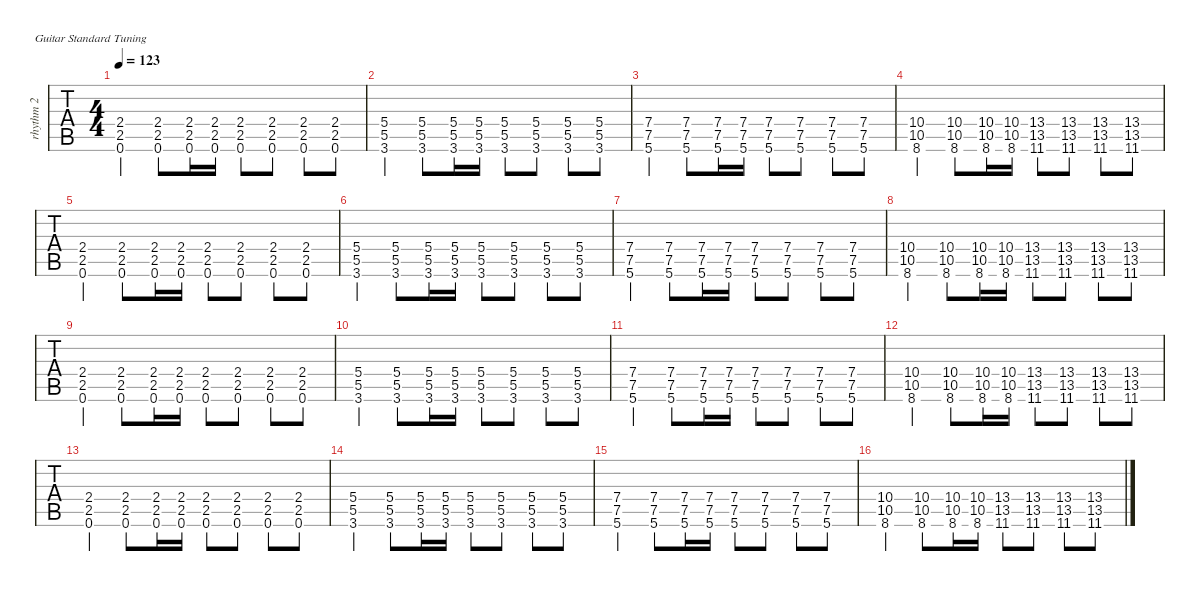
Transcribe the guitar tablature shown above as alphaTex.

\defaultSystemsLayout 4
\hideDynamics
\bracketExtendMode nobrackets
\track ("Rhythm 2" "rhythm 2") {instrument distortionguitar}
\staff {tabs}
\tuning (E4 B3 G3 D3 A2 E2)
\ts (4 4)
\tempo 123
\clef g2
\ks c
(0.6 2.5 2.4).4{dy mf} (0.6 2.5 2.4).8 (0.6 2.5 2.4).16 (0.6 2.5 2.4).16 (0.6 2.5 2.4).8 (0.6 2.5 2.4).8 (0.6 2.5 2.4).8 (0.6 2.5 2.4).8 |
(3.6 5.5 5.4).4 (3.6 5.5 5.4).8 (3.6 5.5 5.4).16 (3.6 5.5 5.4).16 (3.6 5.5 5.4).8 (3.6 5.5 5.4).8 (3.6 5.5 5.4).8 (3.6 5.5 5.4).8 |
(5.6 7.5 7.4).4 (5.6 7.5 7.4).8 (5.6 7.5 7.4).16 (5.6 7.5 7.4).16 (5.6 7.5 7.4).8 (5.6 7.5 7.4).8 (5.6 7.5 7.4).8 (5.6 7.5 7.4).8 |
(8.6 10.5 10.4).4 (8.6 10.5 10.4).8 (8.6 10.5 10.4).16 (8.6 10.5 10.4).16 (11.6{acc #} 13.5{acc #} 13.4{acc #}).8 (11.6{acc #} 13.5{acc #} 13.4{acc #}).8 (11.6{acc #} 13.5{acc #} 13.4{acc #}).8 (11.6{acc #} 13.5{acc #} 13.4{acc #}).8 |
(0.6 2.5 2.4).4 (0.6 2.5 2.4).8 (0.6 2.5 2.4).16 (0.6 2.5 2.4).16 (0.6 2.5 2.4).8 (0.6 2.5 2.4).8 (0.6 2.5 2.4).8 (0.6 2.5 2.4).8 |
(3.6 5.5 5.4).4 (3.6 5.5 5.4).8 (3.6 5.5 5.4).16 (3.6 5.5 5.4).16 (3.6 5.5 5.4).8 (3.6 5.5 5.4).8 (3.6 5.5 5.4).8 (3.6 5.5 5.4).8 |
(5.6 7.5 7.4).4 (5.6 7.5 7.4).8 (5.6 7.5 7.4).16 (5.6 7.5 7.4).16 (5.6 7.5 7.4).8 (5.6 7.5 7.4).8 (5.6 7.5 7.4).8 (5.6 7.5 7.4).8 |
(8.6 10.5 10.4).4 (8.6 10.5 10.4).8 (8.6 10.5 10.4).16 (8.6 10.5 10.4).16 (11.6{acc #} 13.5{acc #} 13.4{acc #}).8 (11.6{acc #} 13.5{acc #} 13.4{acc #}).8 (11.6{acc #} 13.5{acc #} 13.4{acc #}).8 (11.6{acc #} 13.5{acc #} 13.4{acc #}).8 |
(0.6 2.5 2.4).4 (0.6 2.5 2.4).8 (0.6 2.5 2.4).16 (0.6 2.5 2.4).16 (0.6 2.5 2.4).8 (0.6 2.5 2.4).8 (0.6 2.5 2.4).8 (0.6 2.5 2.4).8 |
(3.6 5.5 5.4).4 (3.6 5.5 5.4).8 (3.6 5.5 5.4).16 (3.6 5.5 5.4).16 (3.6 5.5 5.4).8 (3.6 5.5 5.4).8 (3.6 5.5 5.4).8 (3.6 5.5 5.4).8 |
(5.6 7.5 7.4).4 (5.6 7.5 7.4).8 (5.6 7.5 7.4).16 (5.6 7.5 7.4).16 (5.6 7.5 7.4).8 (5.6 7.5 7.4).8 (5.6 7.5 7.4).8 (5.6 7.5 7.4).8 |
(8.6 10.5 10.4).4 (8.6 10.5 10.4).8 (8.6 10.5 10.4).16 (8.6 10.5 10.4).16 (11.6{acc #} 13.5{acc #} 13.4{acc #}).8 (11.6{acc #} 13.5{acc #} 13.4{acc #}).8 (11.6{acc #} 13.5{acc #} 13.4{acc #}).8 (11.6{acc #} 13.5{acc #} 13.4{acc #}).8 |
(0.6 2.5 2.4).4 (0.6 2.5 2.4).8 (0.6 2.5 2.4).16 (0.6 2.5 2.4).16 (0.6 2.5 2.4).8 (0.6 2.5 2.4).8 (0.6 2.5 2.4).8 (0.6 2.5 2.4).8 |
(3.6 5.5 5.4).4 (3.6 5.5 5.4).8 (3.6 5.5 5.4).16 (3.6 5.5 5.4).16 (3.6 5.5 5.4).8 (3.6 5.5 5.4).8 (3.6 5.5 5.4).8 (3.6 5.5 5.4).8 |
(5.6 7.5 7.4).4 (5.6 7.5 7.4).8 (5.6 7.5 7.4).16 (5.6 7.5 7.4).16 (5.6 7.5 7.4).8 (5.6 7.5 7.4).8 (5.6 7.5 7.4).8 (5.6 7.5 7.4).8 |
(8.6 10.5 10.4).4 (8.6 10.5 10.4).8 (8.6 10.5 10.4).16 (8.6 10.5 10.4).16 (11.6{acc #} 13.5{acc #} 13.4{acc #}).8 (11.6{acc #} 13.5{acc #} 13.4{acc #}).8 (11.6{acc #} 13.5{acc #} 13.4{acc #}).8 (11.6{acc #} 13.5{acc #} 13.4{acc #}).8
